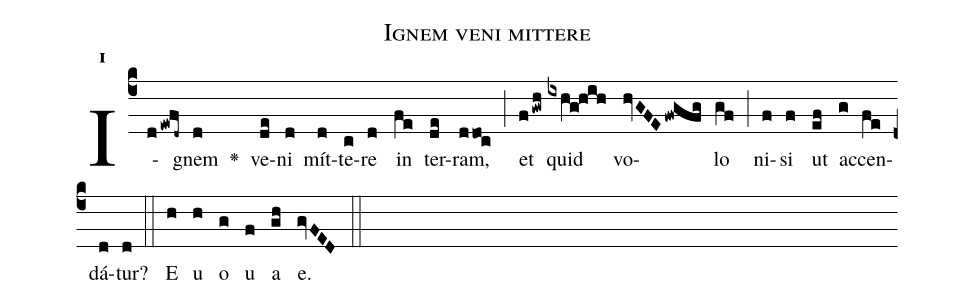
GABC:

name:Ignem veni mittere;
office-part:Antiphona;
mode:1;
%%
initial-style: 1;
name: Ignem veni mittere;
book: Antiphonae & Responsoria/Tomus IV, p. 149;
occasion: Dom CXX;
office-part: Laudes Ant E;
user-notes: ;
commentary: ;
annotation: 1d2;
centering-scheme: english;
fontsize: 12;
font: OFLSortsMillGoudy;
height: 11;
width: 4.5;
%%
(c4)I(dewfd~)gnem(d) <v>\greheightstar</v>() ve(de)ni(d) mít(d)te(c)re(d) in(fe) ter(de)ram,(ddoc) (;) et(fgwh) quid(ixhg!hih) vo(hvGFEfwgfg)lo(gf) (;) ni(f)si(f) ut(ef) ac(g)cen(fe)dá(d)tur?(d) (::)
E(h) u(h) o(g) u(f) a(gh) e.(gvFED) (::)
